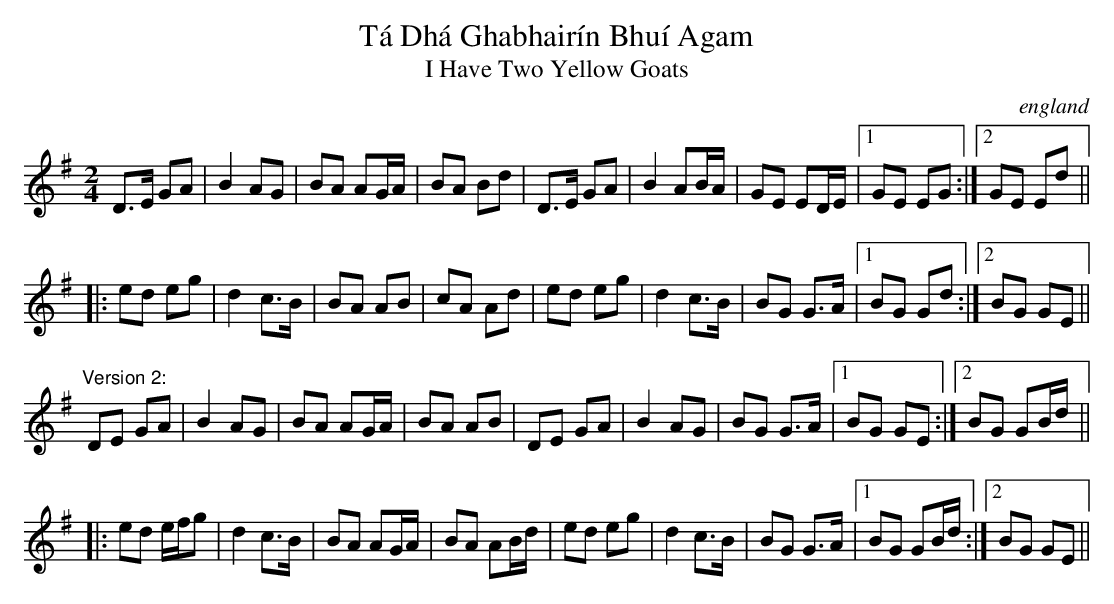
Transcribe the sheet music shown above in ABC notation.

X:1
T:T\'a Dh\'a Ghabhair\'in Bhu\'i Agam
T:I Have Two Yellow Goats
O:england
M:2/4
L:1/8
K:G
D>E GA|B2 AG|BA AG/A/|BA Bd|D>E GA|B2 AB/A/|GE ED/E/|1 GE EG:|2 GE Ed||
|:ed eg|d2 c>B|BA AB|cA Ad|ed eg|d2 c>B|BG G>A|1 BG Gd:|2 BG GE||
"Version 2:"
DE GA|B2 AG|BA AG/A/|BA AB|DE GA|B2 AG|BG G>A|1 BG GE:|2 BG GB/d/||
|:ed e/f/g|d2 c>B|BA AG/A/|BA AB/d/|ed eg|d2 c>B|BG G>A|1 BG GB/d/:|2 BG GE||
